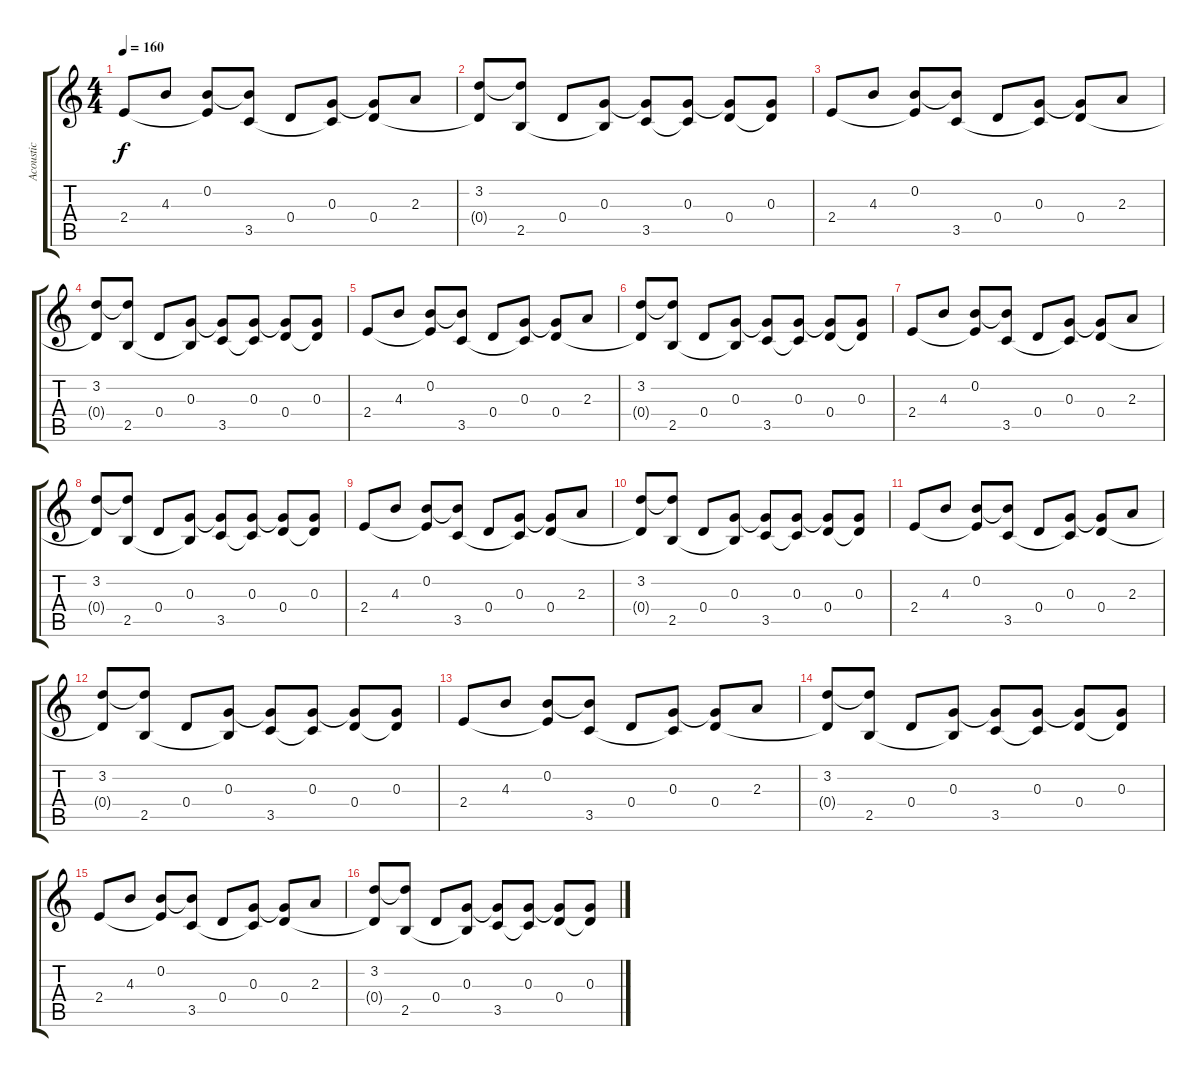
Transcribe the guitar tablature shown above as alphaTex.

\track ("Acoustic" "Acoustic") {instrument acousticguitarnylon}
\staff {score tabs}
\tuning (E4 B3 G3 D3 A2 E2) {hide}
\ts (4 4)
\tempo 160
\clef g2
\ks c
2.4.8{dy f balance 5} 4.3.8 (0.2 2.4{t}).8 (0.2{t} 3.5).8 0.4.8 (0.3 3.5{t}).8 (0.3{t} 0.4).8 2.3.8 |
(3.2 0.4{t}).8 (3.2{t} 2.5).8 0.4.8 (0.3 2.5{t}).8 (0.3{t} 3.5).8 (0.3 3.5{t}).8 (0.3{t} 0.4).8 (0.3 0.4{t}).8 |
2.4.8 4.3.8 (0.2 2.4{t}).8 (0.2{t} 3.5).8 0.4.8 (0.3 3.5{t}).8 (0.3{t} 0.4).8 2.3.8 |
(3.2 0.4{t}).8 (3.2{t} 2.5).8 0.4.8 (0.3 2.5{t}).8 (0.3{t} 3.5).8 (0.3 3.5{t}).8 (0.3{t} 0.4).8 (0.3 0.4{t}).8 |
2.4.8 4.3.8 (0.2 2.4{t}).8 (0.2{t} 3.5).8 0.4.8 (0.3 3.5{t}).8 (0.3{t} 0.4).8 2.3.8 |
(3.2 0.4{t}).8 (3.2{t} 2.5).8 0.4.8 (0.3 2.5{t}).8 (0.3{t} 3.5).8 (0.3 3.5{t}).8 (0.3{t} 0.4).8 (0.3 0.4{t}).8 |
2.4.8 4.3.8 (0.2 2.4{t}).8 (0.2{t} 3.5).8 0.4.8 (0.3 3.5{t}).8 (0.3{t} 0.4).8 2.3.8 |
(3.2 0.4{t}).8 (3.2{t} 2.5).8 0.4.8 (0.3 2.5{t}).8 (0.3{t} 3.5).8 (0.3 3.5{t}).8 (0.3{t} 0.4).8 (0.3 0.4{t}).8 |
2.4.8 4.3.8 (0.2 2.4{t}).8 (0.2{t} 3.5).8 0.4.8 (0.3 3.5{t}).8 (0.3{t} 0.4).8 2.3.8 |
(3.2 0.4{t}).8 (3.2{t} 2.5).8 0.4.8 (0.3 2.5{t}).8 (0.3{t} 3.5).8 (0.3 3.5{t}).8 (0.3{t} 0.4).8 (0.3 0.4{t}).8 |
2.4.8 4.3.8 (0.2 2.4{t}).8 (0.2{t} 3.5).8 0.4.8 (0.3 3.5{t}).8 (0.3{t} 0.4).8 2.3.8 |
(3.2 0.4{t}).8 (3.2{t} 2.5).8 0.4.8 (0.3 2.5{t}).8 (0.3{t} 3.5).8 (0.3 3.5{t}).8 (0.3{t} 0.4).8 (0.3 0.4{t}).8 |
2.4.8 4.3.8 (0.2 2.4{t}).8 (0.2{t} 3.5).8 0.4.8 (0.3 3.5{t}).8 (0.3{t} 0.4).8 2.3.8 |
(3.2 0.4{t}).8 (3.2{t} 2.5).8 0.4.8 (0.3 2.5{t}).8 (0.3{t} 3.5).8 (0.3 3.5{t}).8 (0.3{t} 0.4).8 (0.3 0.4{t}).8 |
2.4.8 4.3.8 (0.2 2.4{t}).8 (0.2{t} 3.5).8 0.4.8 (0.3 3.5{t}).8 (0.3{t} 0.4).8 2.3.8 |
(3.2 0.4{t}).8 (3.2{t} 2.5).8 0.4.8 (0.3 2.5{t}).8 (0.3{t} 3.5).8 (0.3 3.5{t}).8 (0.3{t} 0.4).8 (0.3 0.4{t}).8
